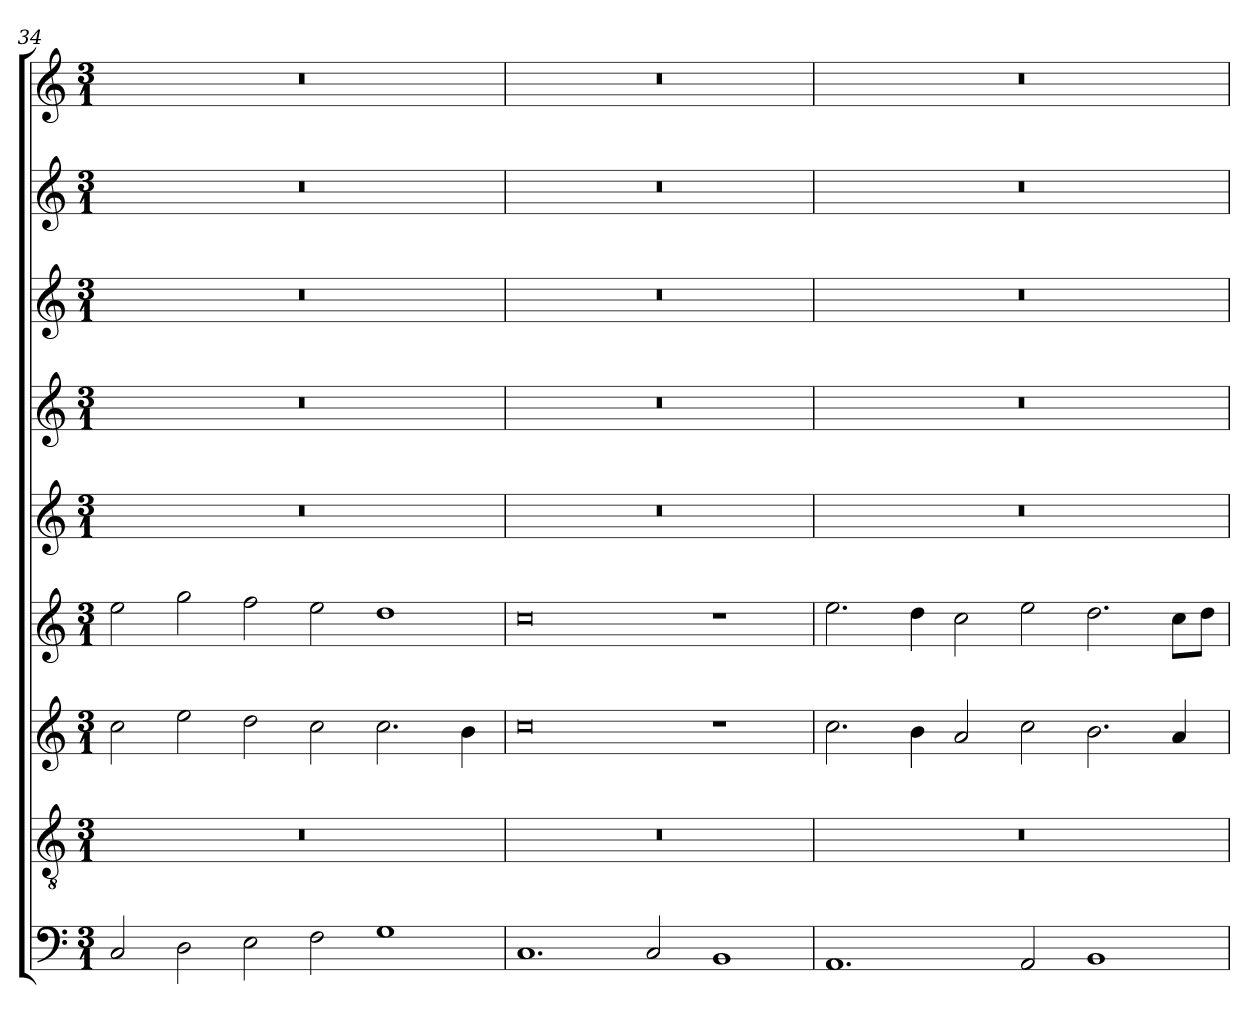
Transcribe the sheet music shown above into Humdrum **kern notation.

**kern	**kern	**kern	**kern	**kern	**kern	**kern	**kern	**kern
*part9	*part8	*part7	*part6	*part5	*part4	*part3	*part2	*part1
*staff9	*staff8	*staff7	*staff6	*staff5	*staff4	*staff3	*staff2	*staff1
*clefF4	*clefGv2	*clefG2	*clefG2	*clefG2	*clefG2	*clefG2	*clefG2	*clefG2
*k[]	*k[]	*k[]	*k[]	*k[]	*k[]	*k[]	*k[]	*k[]
*C:	*C:	*C:	*C:	*C:	*C:	*C:	*C:	*C:
*M3/1	*M3/1	*M3/1	*M3/1	*M3/1	*M3/1	*M3/1	*M3/1	*M3/1
=34	=34	=34	=34	=34	=34	=34	=34	=34
2C/	0.r	2cc\	2ee\	0.r	0.r	0.r	0.r	0.r
2D\	.	2ee\	2gg\	.	.	.	.	.
2E\	.	2dd\	2ff\	.	.	.	.	.
2F\	.	2cc\	2ee\	.	.	.	.	.
1G	.	2.cc\	1dd	.	.	.	.	.
.	.	4b\	.	.	.	.	.	.
=35	=35	=35	=35	=35	=35	=35	=35	=35
1.C	0.r	0cc	0cc	0.r	0.r	0.r	0.r	0.r
2C/	.	.	.	.	.	.	.	.
1BB	.	1r	1r	.	.	.	.	.
!!LO:LB:g=z
=36	=36	=36	=36	=36	=36	=36	=36	=36
1.AA	0.r	2.cc\	2.ee\	0.r	0.r	0.r	0.r	0.r
.	.	4b\	4dd\	.	.	.	.	.
.	.	2a/	2cc\	.	.	.	.	.
2AA/	.	2cc\	2ee\	.	.	.	.	.
1BB	.	2.b\	2.dd\	.	.	.	.	.
.	.	4a/	8cc\L	.	.	.	.	.
.	.	.	8dd\J	.	.	.	.	.
=	=	=	=	=	=	=	=	=
*-	*-	*-	*-	*-	*-	*-	*-	*-
